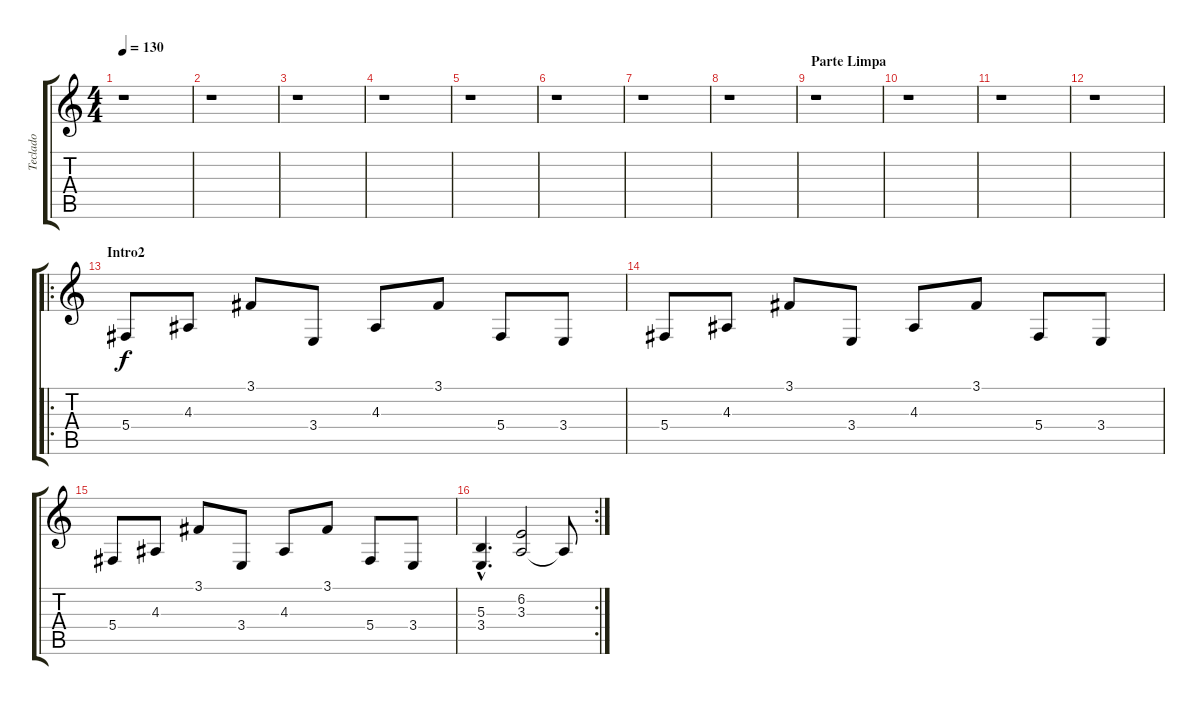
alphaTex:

\track ("Teclado" "Teclado") {instrument electricpiano2}
\staff {score tabs}
\tuning (Eb4 Bb3 Gb3 Db3 Ab2 Eb2) {hide}
\ts (4 4)
\tempo 130
\clef g2
\ks c
r.1{dy f} |
r.1 |
r.1 |
r.1 |
r.1 |
r.1 |
r.1 |
r.1 |
\section ("" "Parte Limpa")
r.1 |
r.1 |
r.1 |
r.1 |
\ro
\section ("" "Intro2")
5.4.8 4.3.8 3.1.8 3.4.8 4.3.8 3.1.8 5.4.8 3.4.8 |
5.4.8 4.3.8 3.1.8 3.4.8 4.3.8 3.1.8 5.4.8 3.4.8 |
5.4.8 4.3.8 3.1.8 3.4.8 4.3.8 3.1.8 5.4.8 3.4.8 |
\rc 2
(5.3{hac} 3.4{hac}).4{d} (6.2 3.3).2 3.3{t}.8
